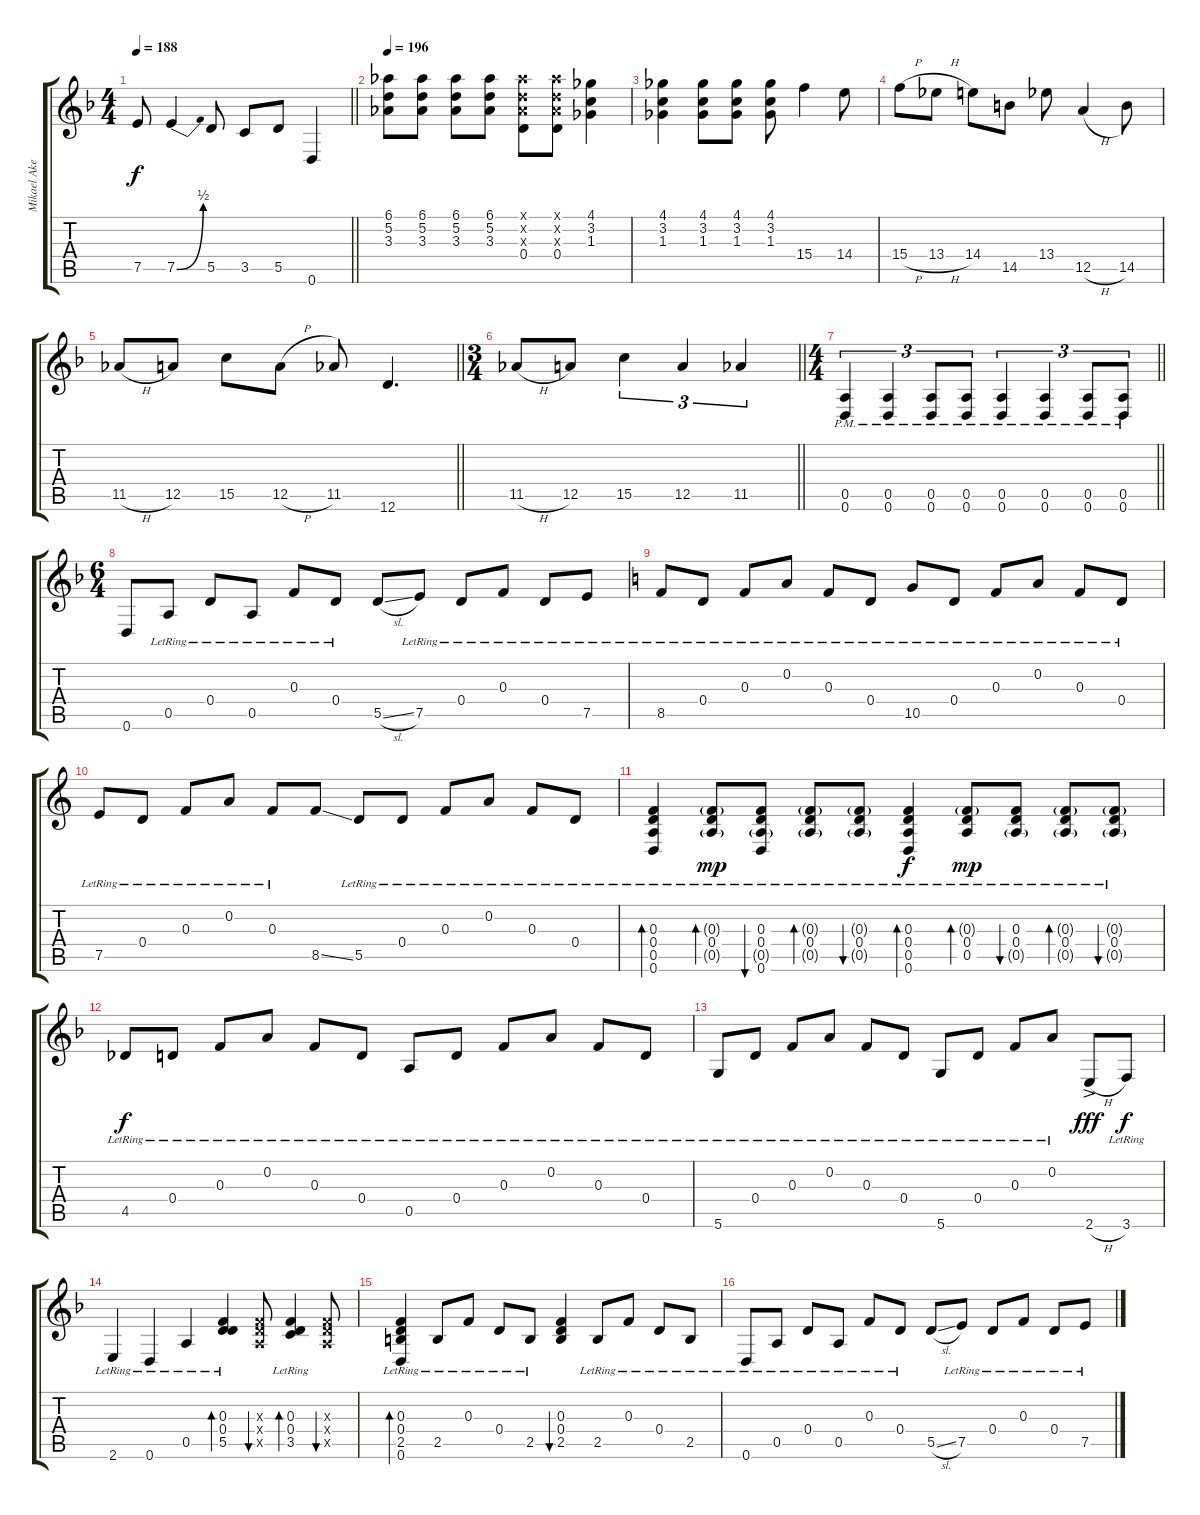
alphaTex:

\track ("Mikael Akerfeldt" "Mikael Ake") {mute instrument distortionguitar}
\staff {score tabs}
\tuning (D4 A3 F3 D3 A2 D2) {hide}
\ts (4 4)
\tempo 188
\clef g2
\barLineRight lightlight
\ks f
7.5{t}.8{dy f} 7.5{be (bend 0 0 60 2)}.4 5.5.8 3.5.8 5.5.8 0.6.4 |
\tempo 196
(6.1 5.2 3.3).8 (6.1 5.2 3.3).8 (6.1 5.2 3.3).8 (6.1 5.2 3.3).8 (6.1{x} 5.2{x} 3.3{x} 0.4).8 (6.1{x} 5.2{x} 3.3{x} 0.4).8 (4.1 3.2 1.3).4 |
(4.1 3.2 1.3).4 (4.1 3.2 1.3).8 (4.1 3.2 1.3).8 (4.1 3.2 1.3).8 15.4.4 14.4.8 |
15.4{h}.8 13.4{h}.8 14.4.8 14.5.8 13.4.8 12.5{h}.4 14.5.8 |
\barLineRight lightlight
11.5{h}.8 12.5.8 15.5.8 12.5{h}.8 11.5.8 12.6.4{d} |
\ts (3 4)
\barLineRight lightlight
11.5{h}.8 12.5.8 15.5.4{tu (3 2)} 12.5.4{tu (3 2)} 11.5.4{tu (3 2)} |
\ts (4 4)
\barLineRight lightlight
(0.5{pm} 0.6{pm}).4{tu (3 2)} (0.5{pm} 0.6{pm}).4{tu (3 2)} (0.5{pm} 0.6{pm}).8{tu (3 2)} (0.5{pm} 0.6{pm}).8{tu (3 2)} (0.5{pm} 0.6{pm}).4{tu (3 2)} (0.5{pm} 0.6{pm}).4{tu (3 2)} (0.5{pm} 0.6{pm}).8{tu (3 2)} (0.5{pm} 0.6{pm}).8{tu (3 2)} |
\ts (6 4)
0.6.8{volume 8 instrument acousticguitarsteel} 0.5{lr}.8 0.4{lr}.8 0.5{lr}.8 0.3{lr}.8 0.4{lr}.8 5.5{sl}.8 7.5{lr}.8 0.4{lr}.8 0.3{lr}.8 0.4{lr}.8 7.5{lr}.8 |
\ks c
8.5{lr}.8 0.4{lr}.8 0.3{lr}.8 0.2{lr}.8 0.3{lr}.8 0.4{lr}.8 10.5{lr}.8 0.4{lr}.8 0.3{lr}.8 0.2{lr}.8 0.3{lr}.8 0.4{lr}.8 |
7.5{lr}.8 0.4{lr}.8 0.3{lr}.8 0.2{lr}.8 0.3{lr}.8 8.5{ss}.8 5.5{lr}.8 0.4{lr}.8 0.3{lr}.8 0.2{lr}.8 0.3{lr}.8 0.4{lr}.8 |
(0.3{lr} 0.4{lr} 0.5{lr} 0.6{lr}).4{bd 120} (0.3{g lr} 0.4{lr} 0.5{g lr}).8{bd 120 dy mp} (0.3{lr} 0.4{lr} 0.5{g lr} 0.6{lr}).8{bu 120} (0.3{g lr} 0.4{lr} 0.5{g lr}).8{bd 120} (0.3{g lr} 0.4{lr} 0.5{g lr}).8{bu 120} (0.3{lr} 0.4{lr} 0.5{lr} 0.6{lr}).4{bd 120 dy f} (0.3{g lr} 0.4{lr} 0.5{lr}).8{bd 120 dy mp} (0.3{lr} 0.4{lr} 0.5{g lr}).8{bu 120} (0.3{g lr} 0.4{lr} 0.5{g lr}).8{bd 120} (0.3{g lr} 0.4{lr} 0.5{g lr}).8{bu 120} |
\ks f
4.5{lr}.8{dy f} 0.4{lr}.8 0.3{lr}.8 0.2{lr}.8 0.3{lr}.8 0.4{lr}.8 0.5{lr}.8 0.4{lr}.8 0.3{lr}.8 0.2{lr}.8 0.3{lr}.8 0.4{lr}.8 |
5.6{lr}.8 0.4{lr}.8 0.3{lr}.8 0.2{lr}.8 0.3{lr}.8 0.4{lr}.8 5.6{lr}.8 0.4{lr}.8 0.3{lr}.8 0.2{lr}.8 2.6{h ac}.8{dy fff} 3.6{lr}.8{dy f} |
2.6{lr}.4 0.6{lr}.4 0.5{lr}.4 (0.3{lr} 0.4{lr} 5.5{lr}).4{bd 120} (0.3{x} 0.4{x} 0.5{x}).8{bu 120} (0.3{lr} 0.4{lr} 3.5{lr}).4{bd 120} (0.3{x} 0.4{x} 0.5{x}).8{bu 120} |
(0.3{lr} 0.4{lr} 2.5{lr} 0.6{lr}).4{bd 120} 2.5{lr}.8 0.3{lr}.8 0.4{lr}.8 2.5{lr}.8 (0.3 0.4 2.5).4{bu 120} 2.5{lr}.8 0.3{lr}.8 0.4{lr}.8 2.5{lr}.8 |
0.6{lr}.8 0.5{lr}.8 0.4{lr}.8 0.5{lr}.8 0.3{lr}.8 0.4{lr}.8 5.5{sl}.8 7.5{lr}.8 0.4{lr}.8 0.3{lr}.8 0.4{lr}.8 7.5{lr}.8
